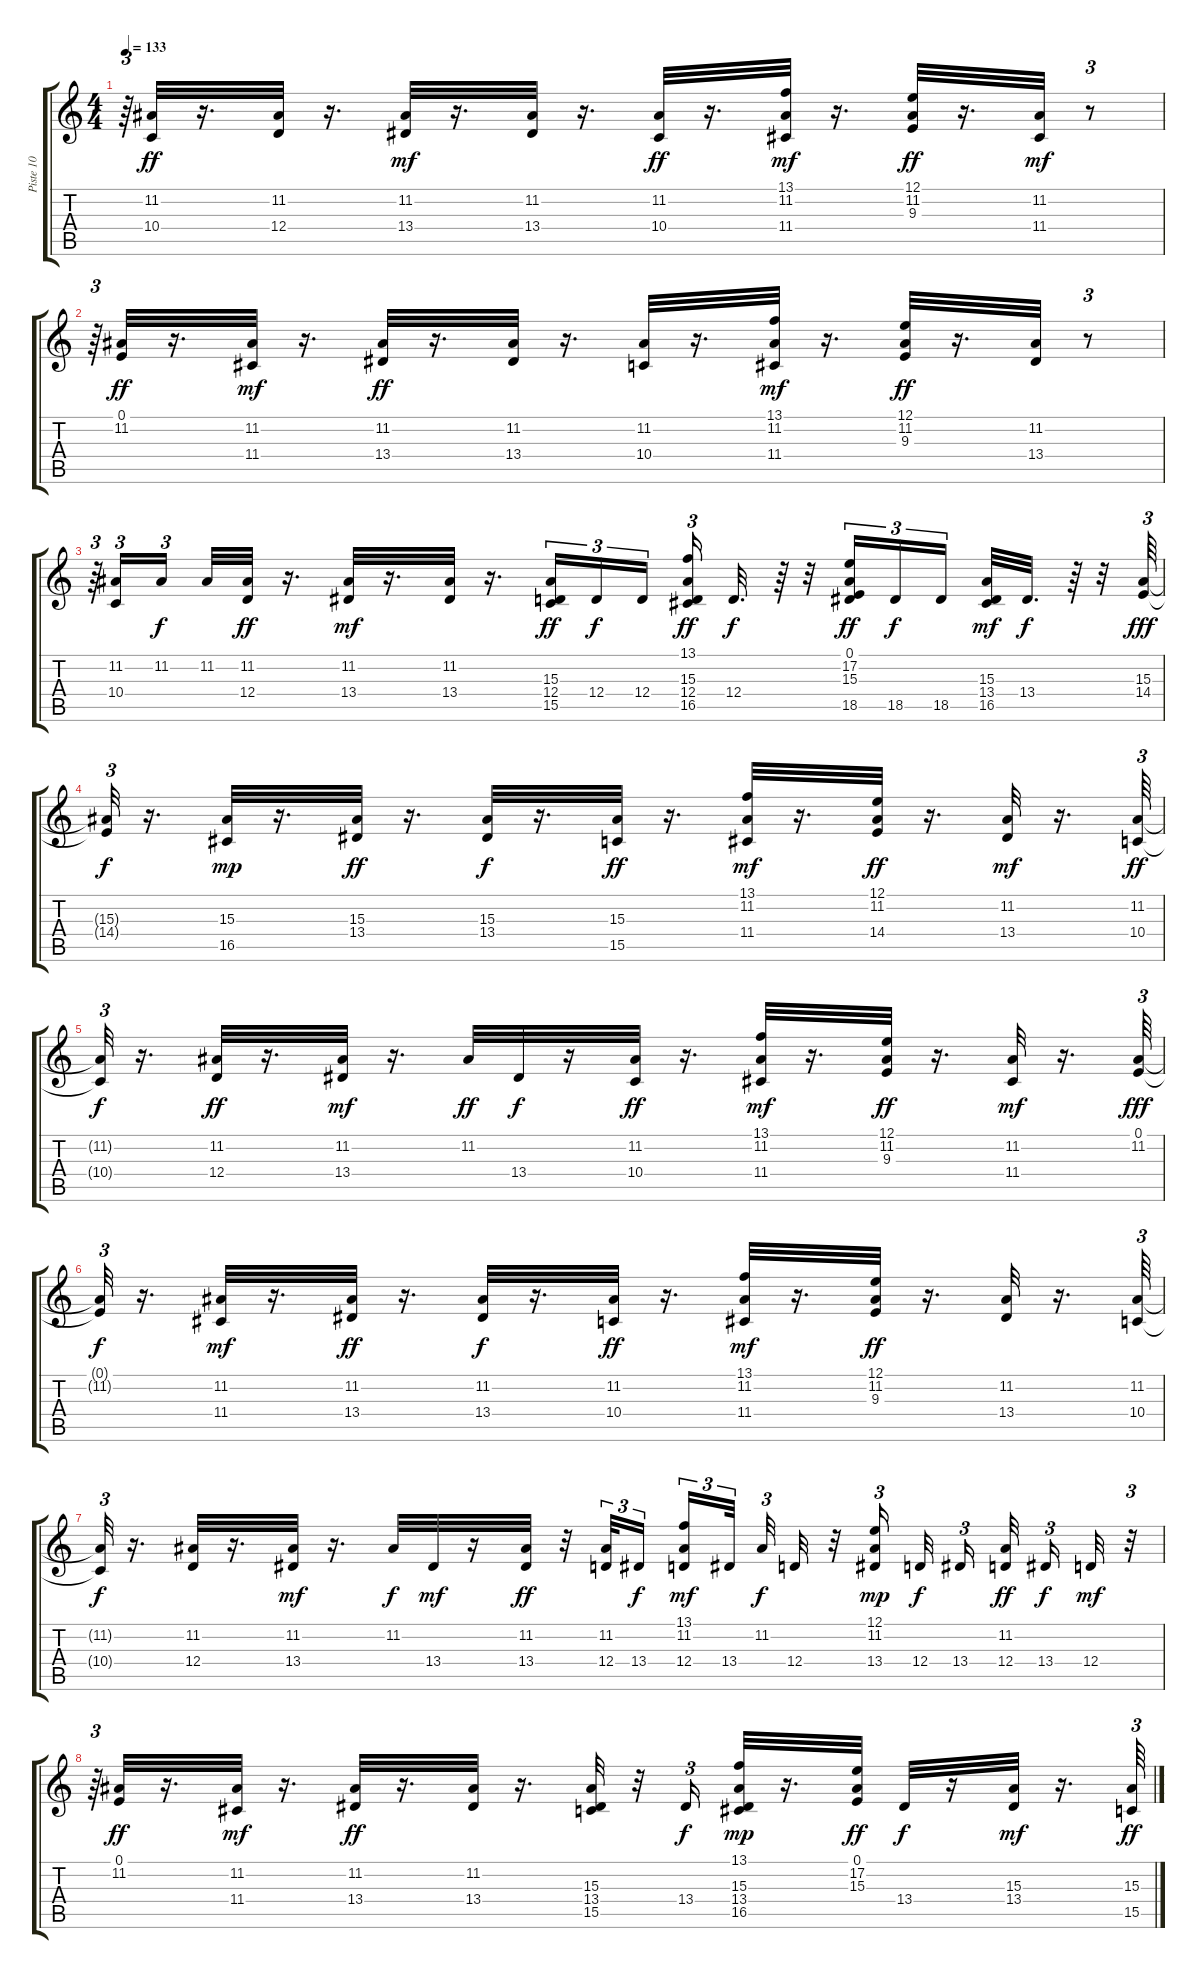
\track ("Piste 10" "Piste 10") {instrument acousticgrandpiano}
\staff {score tabs}
\tuning (E4 B3 G3 D3 A2 E2) {hide}
\ts (4 4)
\tempo 133
\clef g2
\ks c
r.64{tu (3 2) dy mf} (11.2 10.4).32{dy ff} r.16{d} (11.2 12.4).32 r.16{d} (11.2 13.4).32{dy mf} r.16{d} (11.2 13.4).32 r.16{d} (11.2 10.4).32{dy ff} r.16{d} (13.1 11.2 11.4).32{dy mf} r.16{d} (12.1 11.2 9.3).32{dy ff} r.16{d} (11.2 11.4).32{dy mf} r.8{tu (3 2)} |
r.64{tu (3 2)} (0.1 11.2).32{dy ff} r.16{d} (11.2 11.4).32{dy mf} r.16{d} (11.2 13.4).32{dy ff} r.16{d} (11.2 13.4).32 r.16{d} (11.2 10.4).32 r.16{d} (13.1 11.2 11.4).32{dy mf} r.16{d} (12.1 11.2 9.3).32{dy ff} r.16{d} (11.2 13.4).32 r.8{tu (3 2)} |
r.64{tu (3 2)} (11.2 10.4).16{tu (3 2)} 11.2.16{tu (3 2) dy f} 11.2.32 (11.2 12.4).32{dy ff} r.16{d} (11.2 13.4).32{dy mf} r.16{d} (11.2 13.4).32 r.16{d} (15.3 12.4 15.5).16{tu (3 2) dy ff} 12.4.16{tu (3 2) dy f} 12.4.16{tu (3 2)} (13.1 15.3 12.4 16.5).16{tu (3 2) dy ff} 12.4.32{d dy f} r.64 r.32 (0.1 17.2 15.3 18.5).16{tu (3 2) dy ff} 18.5.16{tu (3 2) dy f} 18.5.16{tu (3 2)} (15.3 13.4 16.5).32{dy mf} 13.4.32{d dy f} r.64 r.32 (15.3 14.4).64{tu (3 2) dy fff} |
(15.3{t} 14.4{t}).32{tu (3 2) dy f} r.16{d} (15.3 16.5).32{dy mp} r.16{d} (15.3 13.4).32{dy ff} r.16{d} (15.3 13.4).32{dy f} r.16{d} (15.3 15.5).32{dy ff} r.16{d} (13.1 11.2 11.4).32{dy mf} r.16{d} (12.1 11.2 14.4).32{dy ff} r.16{d} (11.2 13.4).32{dy mf} r.16{d} (11.2 10.4).64{tu (3 2) dy ff} |
(11.2{t} 10.4{t}).32{tu (3 2) dy f} r.16{d} (11.2 12.4).32{dy ff} r.16{d} (11.2 13.4).32{dy mf} r.16{d} 11.2.32{dy ff} 13.4.32{dy f} r.16 (11.2 10.4).32{dy ff} r.16{d} (13.1 11.2 11.4).32{dy mf} r.16{d} (12.1 11.2 9.3).32{dy ff} r.16{d} (11.2 11.4).32{dy mf} r.16{d} (0.1 11.2).64{tu (3 2) dy fff} |
(0.1{t} 11.2{t}).32{tu (3 2) dy f} r.16{d} (11.2 11.4).32{dy mf} r.16{d} (11.2 13.4).32{dy ff} r.16{d} (11.2 13.4).32{dy f} r.16{d} (11.2 10.4).32{dy ff} r.16{d} (13.1 11.2 11.4).32{dy mf} r.16{d} (12.1 11.2 9.3).32{dy ff} r.16{d} (11.2 13.4).32 r.16{d} (11.2 10.4).64{tu (3 2)} |
(11.2{t} 10.4{t}).32{tu (3 2) dy f} r.16{d} (11.2 12.4).32 r.16{d} (11.2 13.4).32{dy mf} r.16{d} 11.2.32{dy f} 13.4.32{dy mf} r.16 (11.2 13.4).32{dy ff} r.32 (11.2 12.4).32{tu (3 2)} 13.4.16{tu (3 2) dy f} (13.1 11.2 12.4).16{tu (3 2) dy mf} 13.4.32{tu (3 2)} 11.2.32{tu (3 2) dy f} 12.4.32 r.32 (12.1 11.2 13.4).16{tu (3 2) dy mp} 12.4.32{dy f} 13.4.16{tu (3 2)} (11.2 12.4).32{dy ff} 13.4.16{tu (3 2) dy f} 12.4.32{dy mf} r.32{tu (3 2)} |
r.64{tu (3 2)} (0.1 11.2).32{dy ff} r.16{d} (11.2 11.4).32{dy mf} r.16{d} (11.2 13.4).32{dy ff} r.16{d} (11.2 13.4).32 r.16{d} (15.3 13.4 15.5).32 r.32 13.4.16{tu (3 2) dy f} (13.1 15.3 13.4 16.5).32{dy mp} r.16{d} (0.1 17.2 15.3).32{dy ff} 13.4.32{dy f} r.16 (15.3 13.4).32{dy mf} r.16{d} (15.3 15.5).64{tu (3 2) dy ff}
